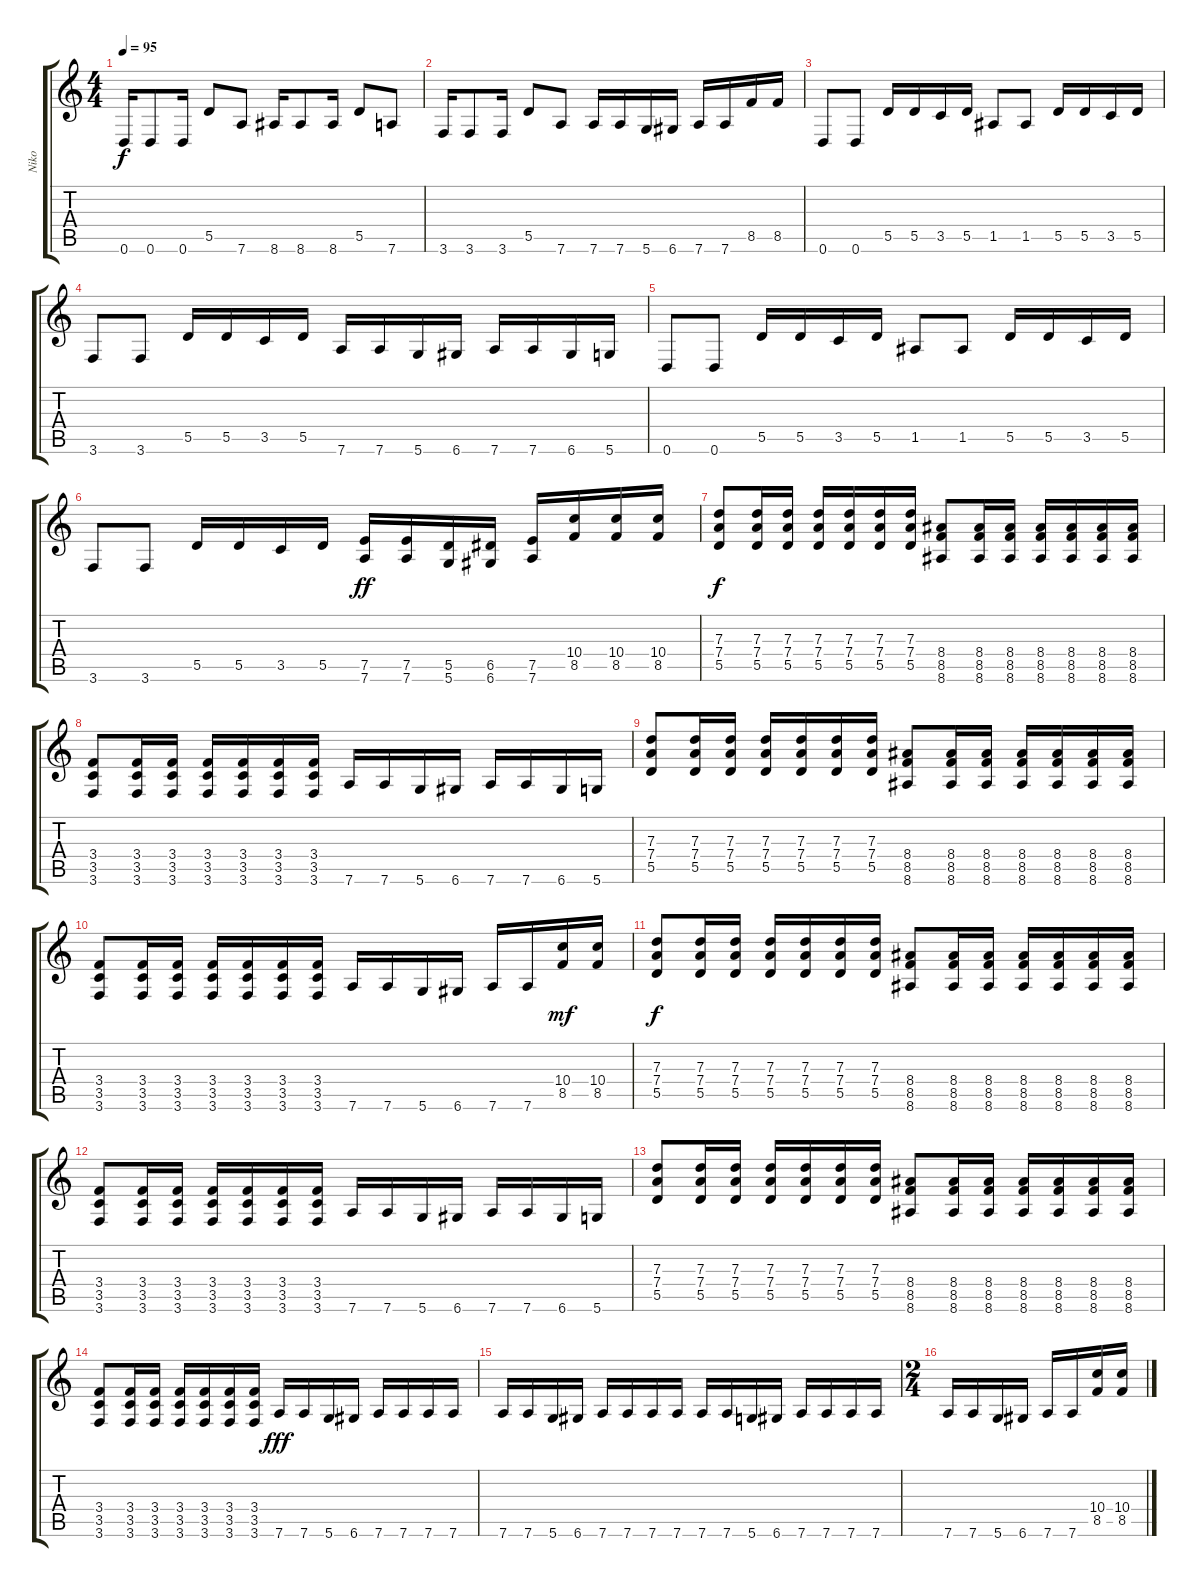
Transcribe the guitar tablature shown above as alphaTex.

\track ("Niko" "Niko") {instrument distortionguitar}
\staff {score tabs}
\tuning (E4 B3 G3 D3 A2 D2) {hide}
\ts (4 4)
\tempo 95
\clef g2
\ks c
0.6.16{dy f} 0.6.8 0.6.16 5.5.8 7.6.8 8.6.16 8.6.8 8.6.16 5.5.8 7.6.8 |
3.6.16 3.6.8 3.6.16 5.5.8 7.6.8 7.6.16 7.6.16 5.6.16 6.6.16 7.6.16 7.6.16 8.5.16 8.5.16 |
0.6.8 0.6.8 5.5.16 5.5.16 3.5.16 5.5.16 1.5.8 1.5.8 5.5.16 5.5.16 3.5.16 5.5.16 |
3.6.8 3.6.8 5.5.16 5.5.16 3.5.16 5.5.16 7.6.16 7.6.16 5.6.16 6.6.16 7.6.16 7.6.16 6.6.16 5.6.16 |
0.6.8 0.6.8 5.5.16 5.5.16 3.5.16 5.5.16 1.5.8 1.5.8 5.5.16 5.5.16 3.5.16 5.5.16 |
3.6.8 3.6.8 5.5.16 5.5.16 3.5.16 5.5.16 (7.5 7.6).16{dy ff} (7.5 7.6).16 (5.5 5.6).16 (6.5 6.6).16 (7.5 7.6).16 (10.4 8.5).16 (10.4 8.5).16 (10.4 8.5).16 |
(7.3 7.4 5.5).8{dy f} (7.3 7.4 5.5).16 (7.3 7.4 5.5).16 (7.3 7.4 5.5).16 (7.3 7.4 5.5).16 (7.3 7.4 5.5).16 (7.3 7.4 5.5).16 (8.4 8.5 8.6).8 (8.4 8.5 8.6).16 (8.4 8.5 8.6).16 (8.4 8.5 8.6).16 (8.4 8.5 8.6).16 (8.4 8.5 8.6).16 (8.4 8.5 8.6).16 |
(3.4 3.5 3.6).8 (3.4 3.5 3.6).16 (3.4 3.5 3.6).16 (3.4 3.5 3.6).16 (3.4 3.5 3.6).16 (3.4 3.5 3.6).16 (3.4 3.5 3.6).16 7.6.16 7.6.16 5.6.16 6.6.16 7.6.16 7.6.16 6.6.16 5.6.16 |
(7.3 7.4 5.5).8 (7.3 7.4 5.5).16 (7.3 7.4 5.5).16 (7.3 7.4 5.5).16 (7.3 7.4 5.5).16 (7.3 7.4 5.5).16 (7.3 7.4 5.5).16 (8.4 8.5 8.6).8 (8.4 8.5 8.6).16 (8.4 8.5 8.6).16 (8.4 8.5 8.6).16 (8.4 8.5 8.6).16 (8.4 8.5 8.6).16 (8.4 8.5 8.6).16 |
(3.4 3.5 3.6).8 (3.4 3.5 3.6).16 (3.4 3.5 3.6).16 (3.4 3.5 3.6).16 (3.4 3.5 3.6).16 (3.4 3.5 3.6).16 (3.4 3.5 3.6).16 7.6.16 7.6.16 5.6.16 6.6.16 7.6.16 7.6.16 (10.4 8.5).16{dy mf} (10.4 8.5).16 |
(7.3 7.4 5.5).8{dy f} (7.3 7.4 5.5).16 (7.3 7.4 5.5).16 (7.3 7.4 5.5).16 (7.3 7.4 5.5).16 (7.3 7.4 5.5).16 (7.3 7.4 5.5).16 (8.4 8.5 8.6).8 (8.4 8.5 8.6).16 (8.4 8.5 8.6).16 (8.4 8.5 8.6).16 (8.4 8.5 8.6).16 (8.4 8.5 8.6).16 (8.4 8.5 8.6).16 |
(3.4 3.5 3.6).8 (3.4 3.5 3.6).16 (3.4 3.5 3.6).16 (3.4 3.5 3.6).16 (3.4 3.5 3.6).16 (3.4 3.5 3.6).16 (3.4 3.5 3.6).16 7.6.16 7.6.16 5.6.16 6.6.16 7.6.16 7.6.16 6.6.16 5.6.16 |
(7.3 7.4 5.5).8 (7.3 7.4 5.5).16 (7.3 7.4 5.5).16 (7.3 7.4 5.5).16 (7.3 7.4 5.5).16 (7.3 7.4 5.5).16 (7.3 7.4 5.5).16 (8.4 8.5 8.6).8 (8.4 8.5 8.6).16 (8.4 8.5 8.6).16 (8.4 8.5 8.6).16 (8.4 8.5 8.6).16 (8.4 8.5 8.6).16 (8.4 8.5 8.6).16 |
(3.4 3.5 3.6).8 (3.4 3.5 3.6).16 (3.4 3.5 3.6).16 (3.4 3.5 3.6).16 (3.4 3.5 3.6).16 (3.4 3.5 3.6).16 (3.4 3.5 3.6).16 7.6.16{dy fff} 7.6.16 5.6.16 6.6.16 7.6.16 7.6.16 7.6.16 7.6.16 |
7.6.16 7.6.16 5.6.16 6.6.16 7.6.16 7.6.16 7.6.16 7.6.16 7.6.16 7.6.16 5.6.16 6.6.16 7.6.16 7.6.16 7.6.16 7.6.16 |
\ts (2 4)
7.6.16 7.6.16 5.6.16 6.6.16 7.6.16 7.6.16 (10.4 8.5).16 (10.4 8.5).16
